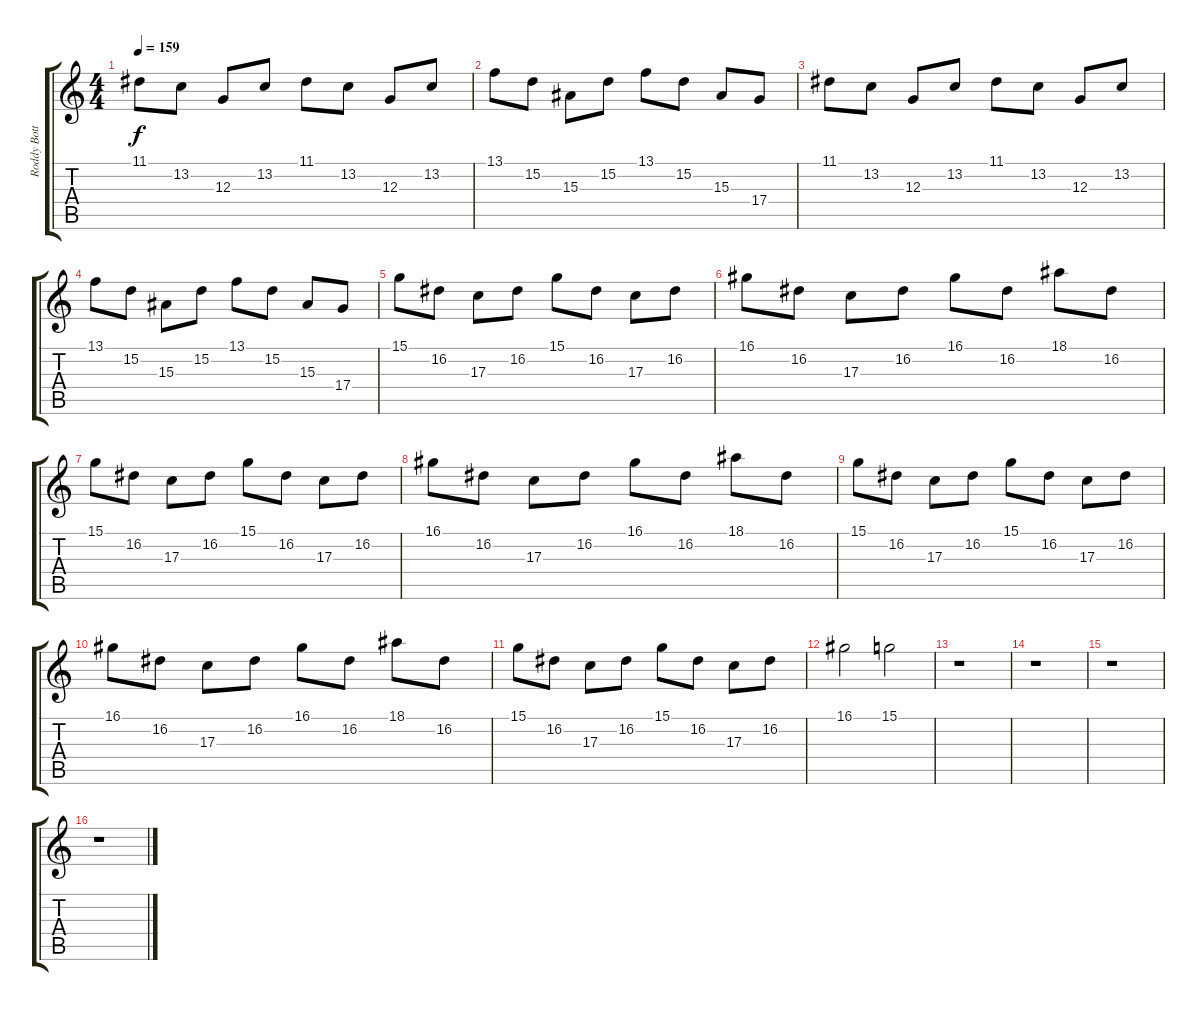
\track ("Roddy Bottum - Keyboard" "Roddy Bott") {instrument tremolostrings}
\staff {score tabs}
\tuning (E4 B3 G3 D3 A2 E2) {hide}
\ts (4 4)
\tempo 159
\clef g2
\ks c
11.1.8{dy f} 13.2.8 12.3.8 13.2.8 11.1.8 13.2.8 12.3.8 13.2.8 |
13.1.8 15.2.8 15.3.8 15.2.8 13.1.8 15.2.8 15.3.8 17.4.8 |
11.1.8 13.2.8 12.3.8 13.2.8 11.1.8 13.2.8 12.3.8 13.2.8 |
13.1.8 15.2.8 15.3.8 15.2.8 13.1.8 15.2.8 15.3.8 17.4.8 |
15.1.8 16.2.8 17.3.8 16.2.8 15.1.8 16.2.8 17.3.8 16.2.8 |
16.1.8 16.2.8 17.3.8 16.2.8 16.1.8 16.2.8 18.1.8 16.2.8 |
15.1.8 16.2.8 17.3.8 16.2.8 15.1.8 16.2.8 17.3.8 16.2.8 |
16.1.8 16.2.8 17.3.8 16.2.8 16.1.8 16.2.8 18.1.8 16.2.8 |
15.1.8 16.2.8 17.3.8 16.2.8 15.1.8 16.2.8 17.3.8 16.2.8 |
16.1.8 16.2.8 17.3.8 16.2.8 16.1.8 16.2.8 18.1.8 16.2.8 |
15.1.8 16.2.8 17.3.8 16.2.8 15.1.8 16.2.8 17.3.8 16.2.8 |
16.1.2 15.1.2 |
r.1 |
r.1 |
r.1 |
r.1
